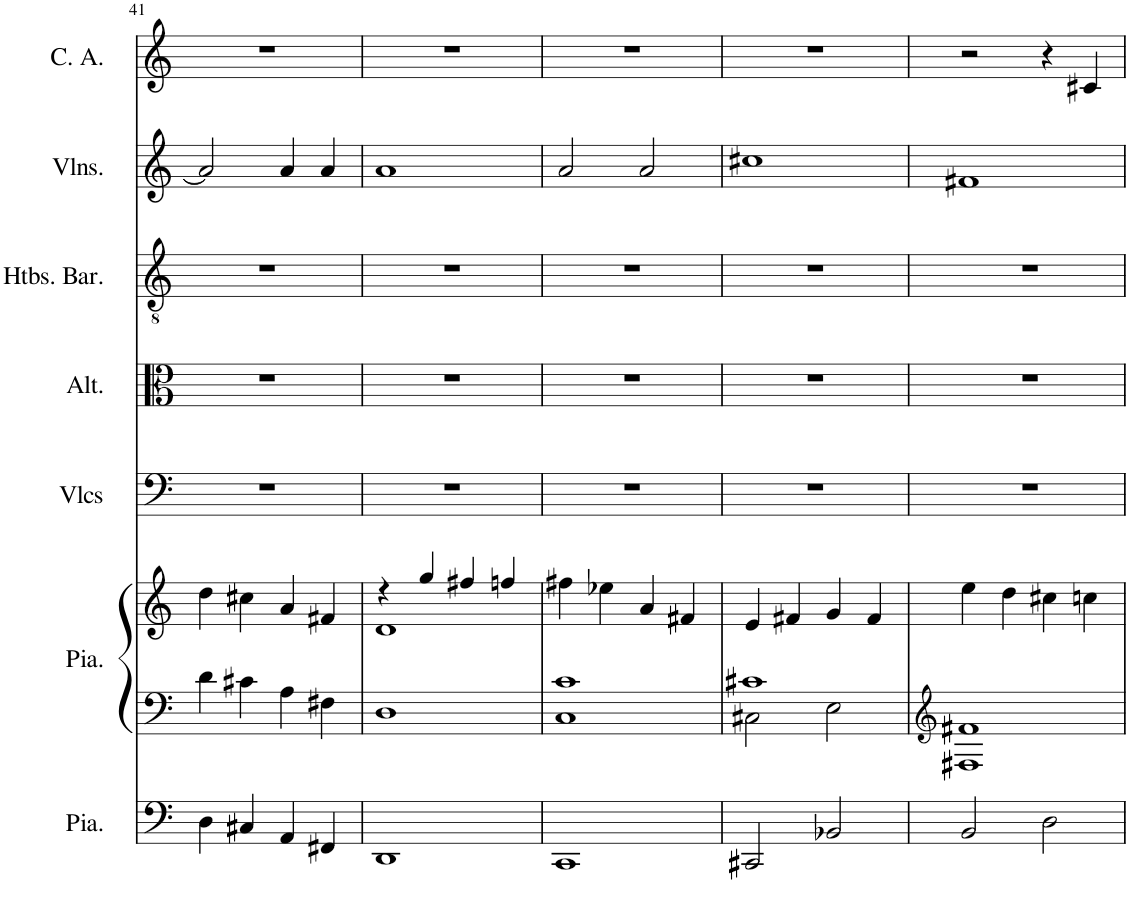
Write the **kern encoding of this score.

**kern	**kern	**kern	**kern	**kern	**kern	**kern	**kern
*part7	*part6	*part6	*part5	*part4	*part3	*part2	*part1
*staff8	*staff7	*staff6	*staff5	*staff4	*staff3	*staff2	*staff1
*I"Piano, Pedals	*I"Piano, Organ	*	*I"Violoncelles, Bass	*I"Altos, Tenor	*I"Hautbois Baryton, Alto	*I"Violons, Soprano	*I"Cor anglais, Baritone solo
*I'Pia.	*I'Pia.	*	*I'Vlcs	*I'Alt.	*I'Htbs. Bar.	*I'Vlns.	*I'C. A.
!!LO:PB:g=z
*clefF4	*clefF4	*clefG2	*clefF4	*clefC3	*clefGv2	*clefG2	*clefG2
*	*	*	*	*	*	*	*Trd4c7
*k[]	*k[]	*k[]	*k[]	*k[]	*k[]	*k[]	*k[]
*M4/4	*M4/4	*M4/4	*M4/4	*M4/4	*M4/4	*M4/4	*M4/4
=41	=41	=41	=41	=41	=41	=41	=41
4D\	4d\	4dd\	1r	1r	1r	2a/]	1r
4C#X/	4c#X\	4cc#X\	.	.	.	.	.
4AA/	4A\	4a/	.	.	.	4a/	.
4FF#X/	4F#X\	4f#X/	.	.	.	4a/	.
=42	=42	=42	=42	=42	=42	=42	=42
*	*	*^	*	*	*	*	*
1DD	1D	4r	1d	1r	1r	1r	1a	1r
.	.	4gg/	.	.	.	.	.	.
.	.	4ff#X/	.	.	.	.	.	.
.	.	4ffn/	.	.	.	.	.	.
*	*	*v	*v	*	*	*	*	*
=43	=43	=43	=43	=43	=43	=43	=43
1CC	1C 1c	4ff#X\	1r	1r	1r	2a/	1r
.	.	4ee-X\	.	.	.	.	.
.	.	4a/	.	.	.	2a/	.
.	.	4f#X/	.	.	.	.	.
=44	=44	=44	=44	=44	=44	=44	=44
*	*^	*	*	*	*	*	*
2CC#X/	1c#X	2C#X\	4e/	1r	1r	1r	1cc#X	1r
.	.	.	4f#X/	.	.	.	.	.
2BB-X/	.	2E\	4g/	.	.	.	.	.
.	.	.	4f#/	.	.	.	.	.
*	*v	*v	*	*	*	*	*	*
=45	=45	=45	=45	=45	=45	=45	=45
*	*clefG2	*	*	*	*	*	*
2BB/	1F#X 1f#X	4ee\	1r	1r	1r	1f#X	2r
.	.	4dd\	.	.	.	.	.
2D\	.	4cc#X\	.	.	.	.	4r
.	.	4ccn\	.	.	.	.	4c#X/
=	=	=	=	=	=	=	=
*-	*-	*-	*-	*-	*-	*-	*-
